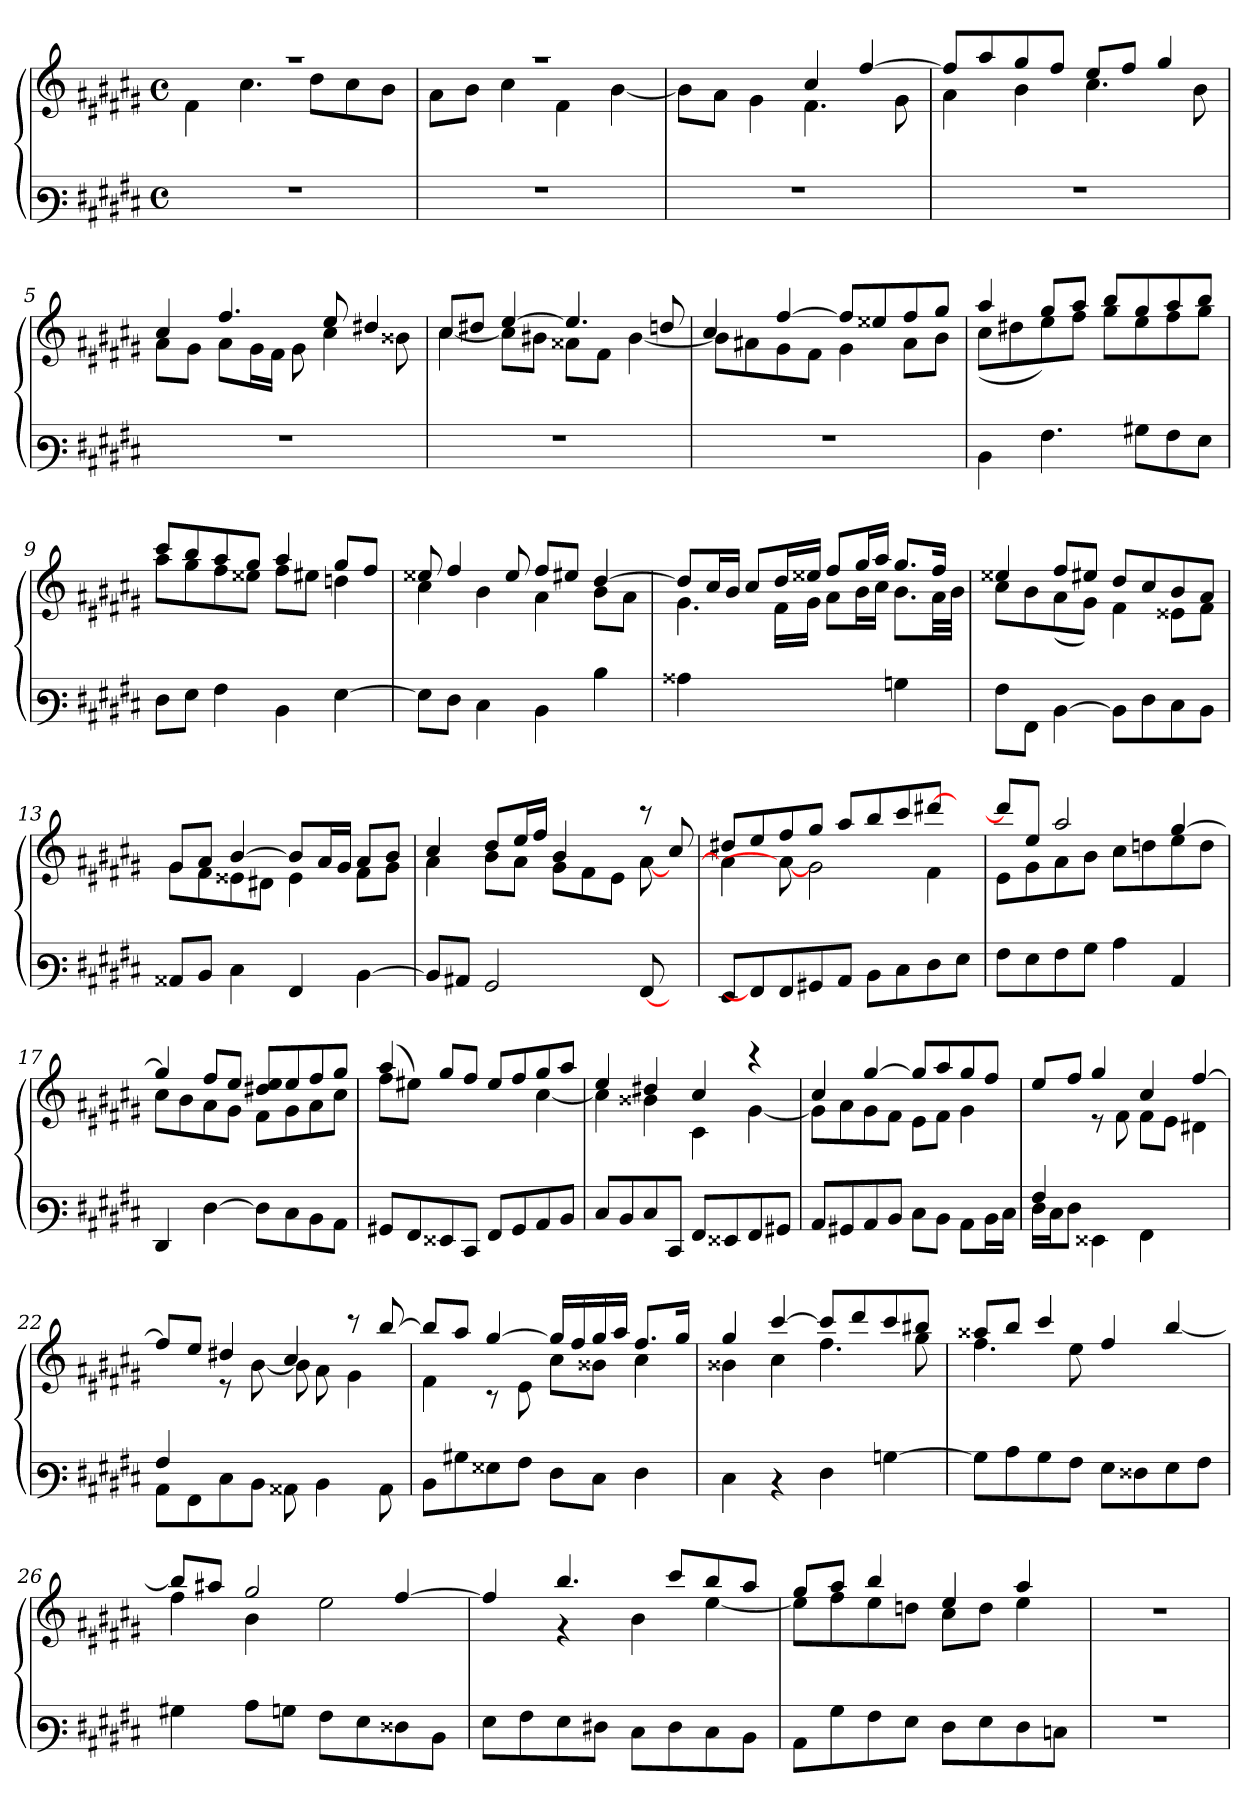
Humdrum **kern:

**kern	**kern
*part1	*part1
*staff2	*staff1
*clefF3	*clefG3
*k[f#c#g#d#a#e#]	*k[f#c#g#d#a#e#]
*M4/4	*M4/4
*met(c)	*met(c)
=1	=1
*	*^
1r	1rff	4d#\
.	.	4.a#\
.	.	8b\L
.	.	8a#\
.	.	8g#\J
=2	=2	=2
1r	1rff	8f#\L
.	.	8g#\J
.	.	4a#\
.	.	4d#\
.	.	[<4g#\
=3	=3	=3
1r	2ryy	8g#\L]
.	.	8f#\J
.	.	4e#\
.	4a#/	4.d#\
.	[>4dd#/	.
.	.	8e#\
=4	=4	=4
1r	8dd#/L]	4f#\
.	8ff#/	.
.	8ee#/	4g#\
.	8dd#/J	.
.	8cc#/L	4.a#\
.	8dd#/J	.
.	4ee#/	.
.	.	8g#\
=5	=5	=5
1r	4a#/	8f#\L
.	.	8e#\J
.	4.dd#/	8f#\L
.	.	16e#\L
.	.	16d#\JJ
.	.	8e#\
.	8cc#/	4a#\
.	4b#X/	.
.	.	8g##X\
!!LO:LB:g=z	!!
=6	=6	=6
1r	8a#/L	[<4a#\
.	8b#X/J	.
.	[>4cc#/	8a#\L]
.	.	8g#X\J
.	4.cc#/]	8f##X\L
.	.	8d#\J
.	.	[<4g#\
.	8bn/	.
=7	=7	=7
1r	4a#/	8g#\L]
.	.	8f#X\
.	[>4dd#/	8e#\
.	.	8d#\J
.	8dd#/L]	4e#\
.	8cc##X/	.
.	8dd#/	8f#\L
.	8ee#/J	8g#\J
=8	=8	=8
4D#\	4ff#/	(>8a#\L
.	.	8b#X\
4.A#\	8ee#/L	8cc#\)
.	8ff#/J	8dd#\J
.	8gg#/L	8ee#\L
8B#\L	8ee#/	8cc#\
8A#\	8ff#/	8dd#\
8G#\J	8gg#/J	8ee#\J
=9	=9	=9
8F#\L	8aa#/L	8ff#\L
8G#\J	8gg#/	8ee#\
4A#\	8ff#/	8dd#\
.	8ee#/J	8cc##X\J
4D#\	4ff#/	8dd#\L
.	.	8cc#X\J
[>4G#\	8ee#/L	4bn\
.	8dd#/J	.
!!LO:LB:g=z	!!
=10	=10	=10
8G#\L]	8cc##X/	4a#\
8F#\J	4dd#/	.
4E#\	.	4g#\
.	8cc##/	.
4D#\	8dd#/L	4f#\
.	8cc#X/J	.
4d#\	[>4b/	8g#\L
.	.	8f#\J
=11	=11	=11
4c##X\	8b/L]	4.e#\
.	16a#/L	.
.	16g#/JJ	.
2ryy	8a#/L	.
.	16b/L	16d#\LL
.	16cc##/JJ	16e#\JJ
.	8dd#/L	8f#\L
.	16ee#/L	16g#\L
.	16ff#/JJ	16a#\JJ
4Bn\	8.ee#/L	8.g#\L
.	16dd#/Jk	32f#\KK
.	.	32g#\Jkk
=12	=12	=12
8A#\L	4cc##X/	8a#\L
8AA#\J	.	8g#\
[>4D#\	8dd#/L	(>8f#\
.	8cc#X/J	8e#\J)
8D#\L]	8b/L	4d#\
8F#\	8a#/	.
8E#\	8g#/	8c##X\L
8D#\J	8f#/J	8d#\J
=13	=13	=13
8C##X/L	8e#/L	8e#\L
8D#/J	8f#/J	8d#\
4E#\	[>4g#/	8c##X\
.	.	8B#X\J
4AA#/	8g#/L]	4c##\
.	16f#/L	.
.	16e#/JJ	.
[>4D#\	8f#/L	8d#\L
.	8g#/J	8e#\J
!!LO:LB:g=z	!!
=14	=14	=14
8D#/L]	4a#/	4f#\
8C#X/J	.	.
2BB/	8b/L	8g#\L
.	16cc#/K	8f#\J
.	16dd#/Jk	.
.	4g#/	8e#\L
.	.	8d#\
8ryy	8ryy	8c#\J
[8AA#/	8raa	[<8f#\
8ryy	8a#/	8ryy
=15	=15	=15
8GG#/L	8b#X/L	4f#\]
8AA#/]	8cc#/	.
8AA#/	8dd#/	8f#\_
8BB#/	8ee#/J	2e#\
8C#/J	8ff#/L	.
8D#\L	8gg#/	.
8E#\	8aa#/	.
8F#\	[>8bb#/J	4d#\
8G#\J	8ryy	.
=16	=16	=16
8A#\L	8bb#/L]	8c#\L
8G#\	8cc#/J	8e#\
8A#\	2ff#/	8f#\
8B\J	.	8g#\J
4c#\	.	8a#\L
.	.	8bn\
4C#/	[>4ee#/	8cc#\
.	.	8b\J
=17	=17	=17
4FF#/	4ee#/]	8a#\L
.	.	8g#\
[>4F#\	8dd#/L	8f#\
.	8cc#/J	8e#\J
8F#\L]	8b#X/ 8cc#/L	8d#\L
8E#\	8cc#/	8e#\
8D#\	8dd#/	8f#\
8C#\J	8ee#/J	8a#\J
=18	=18	=18
8BB#X/L	(<4ff#/	8dd#\L
8AA#/	.	8cc#X\J)
8GG##X/	8ee#/L	2ryy
8EE#/J	8dd#/J	.
8AA#/L	8cc#/L	.
8BB#/	8dd#/	.
8C#/	8ee#/	[<4a#\
8D#/J	8ff#/J	.
!!LO:LB:g=z	!!
=19	=19	=19
8E#/L	4cc#/	4a#\]
8D#/	.	.
8E#/	4b#X/	4g##X\
8EE#/J	.	.
8AA#/L	4a#/	4A#\
8GG##X/	.	.
8AA#/	4raa	[<4e#\
8BB#X/J	.	.
=20	=20	=20
8C#/L	4a#/	8e#\L]
8BB#X/	.	8f#\
8C#/	[>4ee#/	8e#\
8D#/J	.	8d#\J
8E#\L	8ee#/L]	8c#\L
8D#\J	8ff#/	8d#\J
8C#\L	8ee#/	4e#\
16D#\K	8dd#/J	.
16E#\Jk	.	.
=21	=21	=21
*^	*	*
4A#/	16F#\KL	8cc#/L	4ryy
.	16E#\k	.	.
.	8F#\J	8dd#/J	.
4ryy	4GG##X\	4ee#/	8r
.	.	.	8d#\
2ryy	4AA#\	4a#/	8d#\L
.	.	.	8c#\J
.	4ryy	[>4dd#/	4B#X\
=22	=22	=22	=22
4A#/	8C#\L	8dd#/L]	4ryy
.	8AA#\	8cc#/J	.
2.ryy	8E#\	4b#X/	8rc
.	8D#\J	.	[<8g#\
.	8C##X\	4a#/	8g#\K]
.	4D#\	.	8f#\k
.	.	8raa	4e#\
.	8C##\	[>8gg#/	.
*v	*v	*	*
=23	=23	=23
8D#\L	8gg#/L]	4d#\
8B#X\	8ff#/J	.
8G##X\	[>4ee#/	8r
8A#\J	.	8c#\
8F#\L	16ee#/LL]	8a#\L
.	16dd#/	.
8E#\J	16ee#/	8g##X\J
.	16ff#/JJ	.
4F#\	8.dd#/L	4a#\
.	16ee#/Jk	.
!!LO:LB:g=z	!!
=24	=24	=24
4E#\	4ee#/	4g##X\
4rD	[>4aa#/	4a#\
4F#\	8aa#/L]	4.dd#\
.	8bb/	.
[>4Bn\	8aa#/	.
.	8gg#X/J	8ee#\
=25	=25	=25
8B\L]	8ff##X/L	4.dd#\
8c#\	8gg#/J	.
8B\	4aa#/	.
8A#\J	.	8cc#\
8G#\L	4dd#/	2ryy
8F##X\	.	.
8G#\	[>4gg#/	.
8A#\J	.	.
=26	=26	=26
4B#X\	8gg#/L]	4dd#\
.	8ff#X/J	.
8c#\L	2ee#/	4g#\
8Bn\J	.	.
8A#\L	.	2cc#\
8G#\	.	.
8F##X\	[>4dd#/	.
8D#\J	.	.
=27	=27	=27
8G#\L	4dd#/]	4ryy
8A#\	.	.
8G#\	4.gg#/	4r
8F#X\J	.	.
8E#\L	.	4g#\
8F#\	8aa#/L	.
8E#\	8gg#/	[<4cc#\
8D#\J	8ff#/J	.
=28	=28	=28
8C#\L	8ee#/L	8cc#\L]
8B\	8ff#/J	8dd#\
8A#\	4gg#/	8cc#\
8G#\J	.	8bn\J
8F#\L	4cc#/	8a#\L
8G#\	.	8b\J
8F#\	4ff#/	4cc#\
8En\J	.	.
*	*v	*v
!!LO:PB:g=z
=29	=29
1r	1r
=	=
*-	*-
